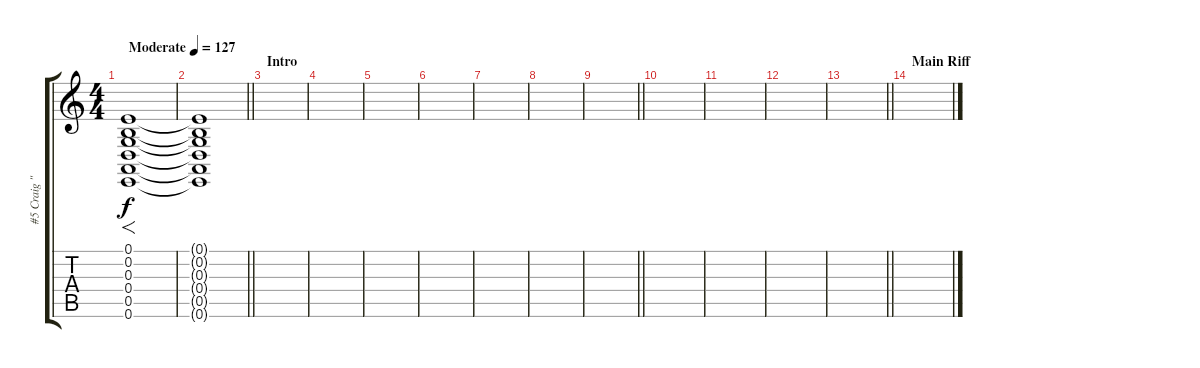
\track ("#5 Craig \"133\" Jones" "#5 Craig \"") {instrument pad3polysynth}
\staff {score tabs}
\tuning (E4 B3 G3 D3 A2 E2) {hide}
\ts (4 4)
\tempo (127 "Moderate")
\clef g2
\ks c
(0.1 0.2 0.3 0.4 0.5 0.6).1{f dy f volume 11 instrument distortionguitar} |
\barLineRight lightlight
(0.1{t} 0.2{t} 0.3{t} 0.4{t} 0.5{t} 0.6{t}).1 |
\section ("" "Intro")
|
|
|
|
|
|
\barLineRight lightlight
|
\section ("" "")
|
|
|
\barLineRight lightlight
|
\section ("" "Main Riff")
